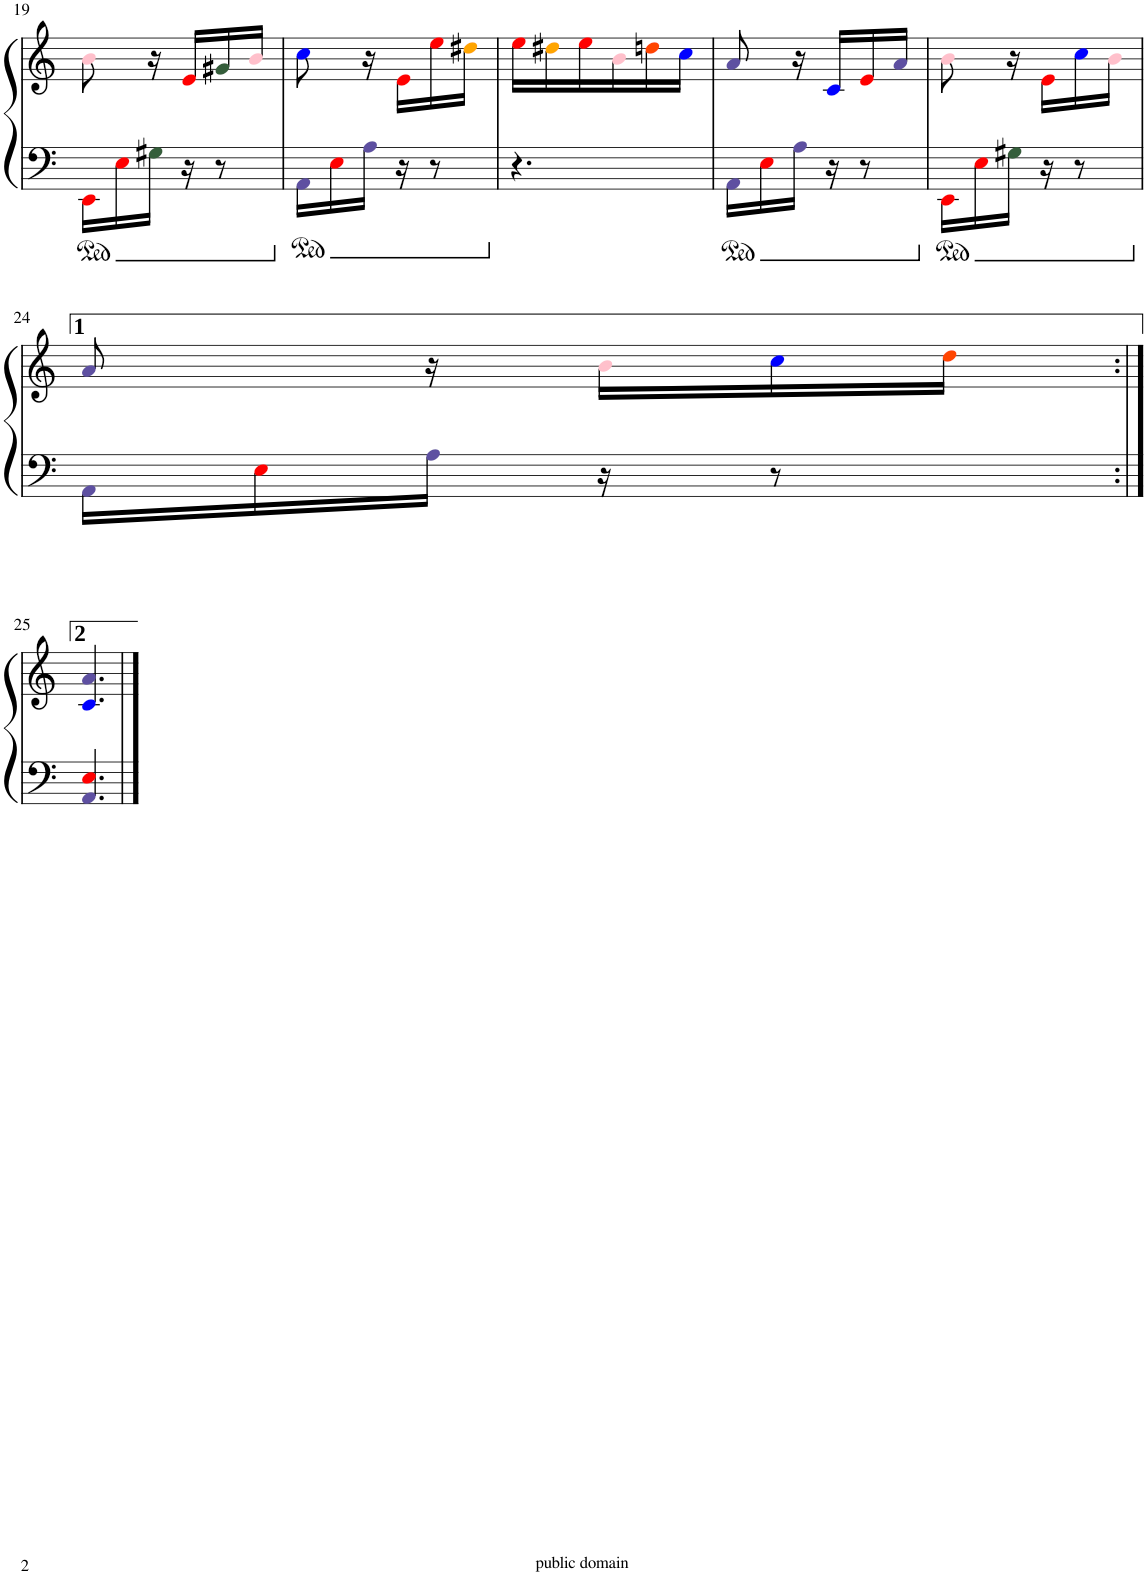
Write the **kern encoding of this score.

**kern	**kern
*part1	*part1
*staff2	*staff1
*I"Piano	*
*I'Pno	*
!!LO:PB:g=z
*clefF4	*clefG2
*k[]	*k[]
*M3/8	*M3/8
=19	=19
16EEi\LL	8bj\
16Ei\	.
16G#XZ\JJ	16r
16r	16ei/LL
8r	16g#XZ/
.	16bj/JJ
=20	=20
16AAV\LL	8ccN\
16Ei\	.
16AV\JJ	16r
16r	16ei\LL
8r	16eei\
.	16dd#Xl\JJ
=21	=21
4.r	16eei\LL
.	16dd#Xl\
.	16eei\
.	16bj\
.	16ddn!\
.	16ccN\JJ
=22	=22
16AAV\LL	8aV/
16Ei\	.
16AV\JJ	16r
16r	16cN/LL
8r	16ei/
.	16aV/JJ
=23	=23
16EEi\LL	8bj\
16Ei\	.
16G#XZ\JJ	16r
16r	16ei\LL
8r	16ccN\
.	16bj\JJ
!!LO:LB:g=z
=24	=24
16AAV\LL	8aV/
16Ei\	.
16AV\JJ	16r
16r	16bj\LL
8r	16ccN\
.	16dd!\JJ
!!LO:LB:g=z
=25:|!	=25:|!
4.AAV/ 4.Ei/	4.cN/ 4.aV/
==	==
*-	*-
